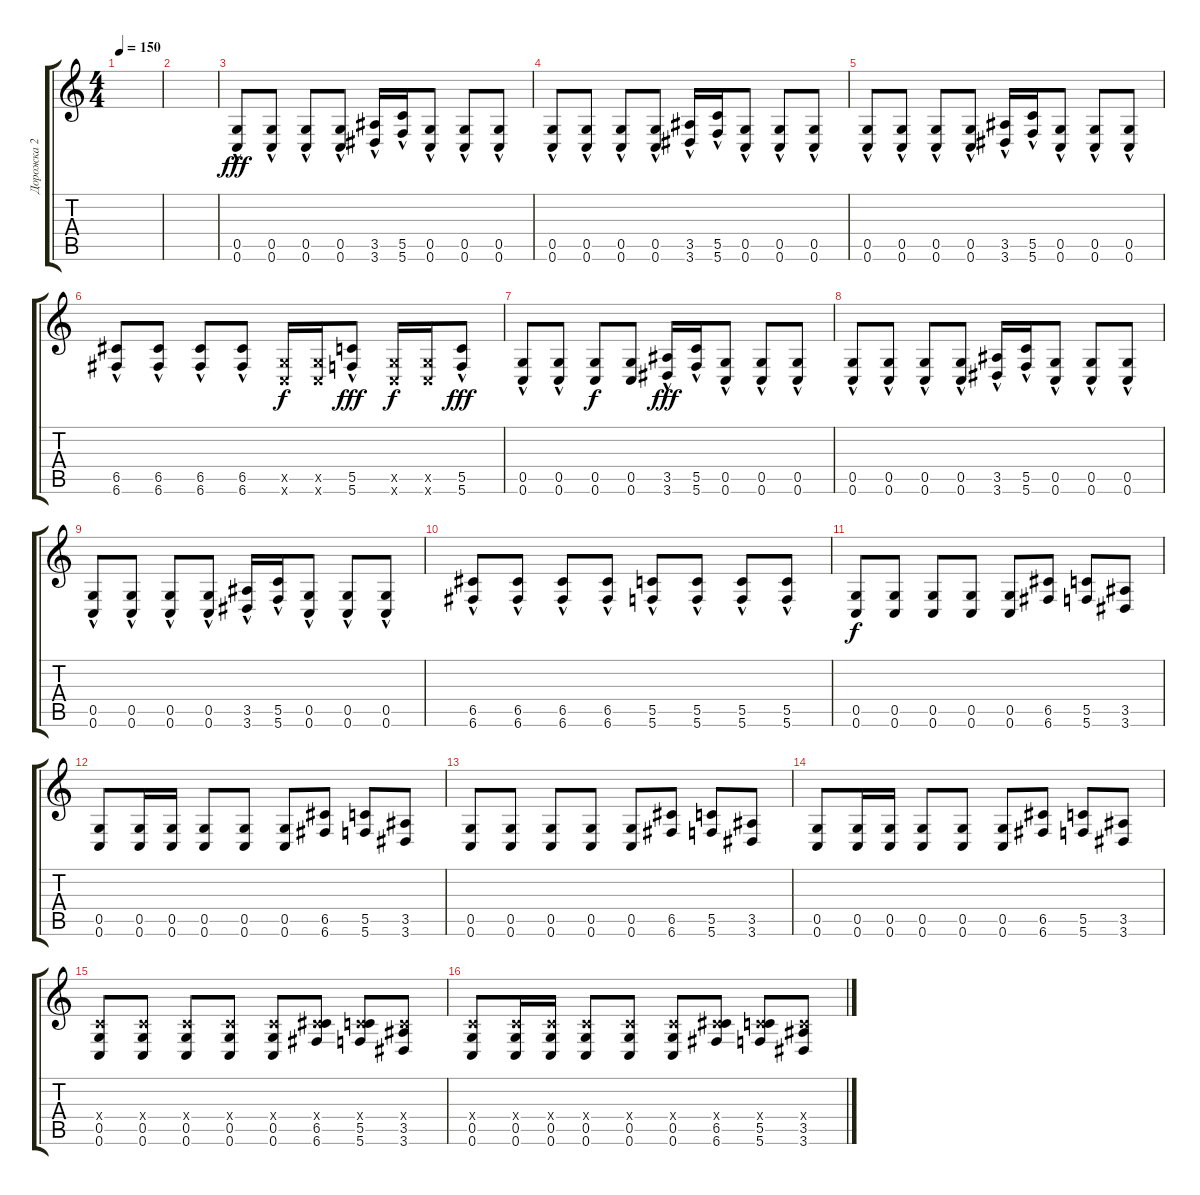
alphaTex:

\track ("Дорожка 2" "Дорожка 2") {instrument distortionguitar}
\staff {score tabs}
\tuning (D4 A3 F3 C3 G2 C2) {hide}
\ts (4 4)
\tempo 150
\clef g2
\ks c
|
|
(0.5 0.6{hac}).8{dy fff} (0.5 0.6{hac}).8 (0.5 0.6{hac}).8 (0.5 0.6{hac}).8 (3.5 3.6{hac}).16 (5.5 5.6{hac}).16 (0.5 0.6{hac}).8 (0.5 0.6{hac}).8 (0.5 0.6{hac}).8 |
(0.5 0.6{hac}).8 (0.5 0.6{hac}).8 (0.5 0.6{hac}).8 (0.5 0.6{hac}).8 (3.5 3.6{hac}).16 (5.5 5.6{hac}).16 (0.5 0.6{hac}).8 (0.5 0.6{hac}).8 (0.5 0.6{hac}).8 |
(0.5 0.6{hac}).8 (0.5 0.6{hac}).8 (0.5 0.6{hac}).8 (0.5 0.6{hac}).8 (3.5 3.6{hac}).16 (5.5 5.6{hac}).16 (0.5 0.6{hac}).8 (0.5 0.6{hac}).8 (0.5 0.6{hac}).8 |
(6.5{hac} 6.6{hac}).8 (6.5{hac} 6.6{hac}).8 (6.5{hac} 6.6{hac}).8 (6.5{hac} 6.6{hac}).8 (0.5{x} 0.6{x}).16{dy f} (0.5{x} 0.6{x}).16 (5.5{hac} 5.6{hac}).8{dy fff} (0.5{x} 0.6{x}).16{dy f} (0.5{x} 0.6{x}).16 (5.5{hac} 5.6{hac}).8{dy fff} |
(0.5 0.6{hac}).8 (0.5 0.6{hac}).8 (0.5 0.6).8{dy f} (0.5 0.6).8 (3.5 3.6{hac}).16{dy fff} (5.5 5.6{hac}).16 (0.5 0.6{hac}).8 (0.5 0.6{hac}).8 (0.5 0.6{hac}).8 |
(0.5 0.6{hac}).8 (0.5 0.6{hac}).8 (0.5 0.6{hac}).8 (0.5 0.6{hac}).8 (3.5 3.6{hac}).16 (5.5 5.6{hac}).16 (0.5 0.6{hac}).8 (0.5 0.6{hac}).8 (0.5 0.6{hac}).8 |
(0.5 0.6{hac}).8 (0.5 0.6{hac}).8 (0.5 0.6{hac}).8 (0.5 0.6{hac}).8 (3.5 3.6{hac}).16 (5.5 5.6{hac}).16 (0.5 0.6{hac}).8 (0.5 0.6{hac}).8 (0.5 0.6{hac}).8 |
(6.5{hac} 6.6{hac}).8 (6.5{hac} 6.6{hac}).8 (6.5{hac} 6.6{hac}).8 (6.5{hac} 6.6{hac}).8 (5.5{hac} 5.6{hac}).8 (5.5{hac} 5.6{hac}).8 (5.5{hac} 5.6{hac}).8 (5.5{hac} 5.6{hac}).8 |
(0.5 0.6).8{dy f} (0.5 0.6).8 (0.5 0.6).8 (0.5 0.6).8 (0.5 0.6).8 (6.5 6.6).8 (5.5 5.6).8 (3.5 3.6).8 |
(0.5 0.6).8 (0.5 0.6).16 (0.5 0.6).16 (0.5 0.6).8 (0.5 0.6).8 (0.5 0.6).8 (6.5 6.6).8 (5.5 5.6).8 (3.5 3.6).8 |
(0.5 0.6).8 (0.5 0.6).8 (0.5 0.6).8 (0.5 0.6).8 (0.5 0.6).8 (6.5 6.6).8 (5.5 5.6).8 (3.5 3.6).8 |
(0.5 0.6).8 (0.5 0.6).16 (0.5 0.6).16 (0.5 0.6).8 (0.5 0.6).8 (0.5 0.6).8 (6.5 6.6).8 (5.5 5.6).8 (3.5 3.6).8 |
(0.4{x} 0.5 0.6).8 (0.4{x} 0.5 0.6).8 (0.4{x} 0.5 0.6).8 (0.4{x} 0.5 0.6).8 (0.4{x} 0.5 0.6).8 (0.4{x} 6.5 6.6).8 (0.4{x} 5.5 5.6).8 (0.4{x} 3.5 3.6).8 |
(0.4{x} 0.5 0.6).8 (0.4{x} 0.5 0.6).16 (0.4{x} 0.5 0.6).16 (0.4{x} 0.5 0.6).8 (0.4{x} 0.5 0.6).8 (0.4{x} 0.5 0.6).8 (0.4{x} 6.5 6.6).8 (0.4{x} 5.5 5.6).8 (0.4{x} 3.5 3.6).8
